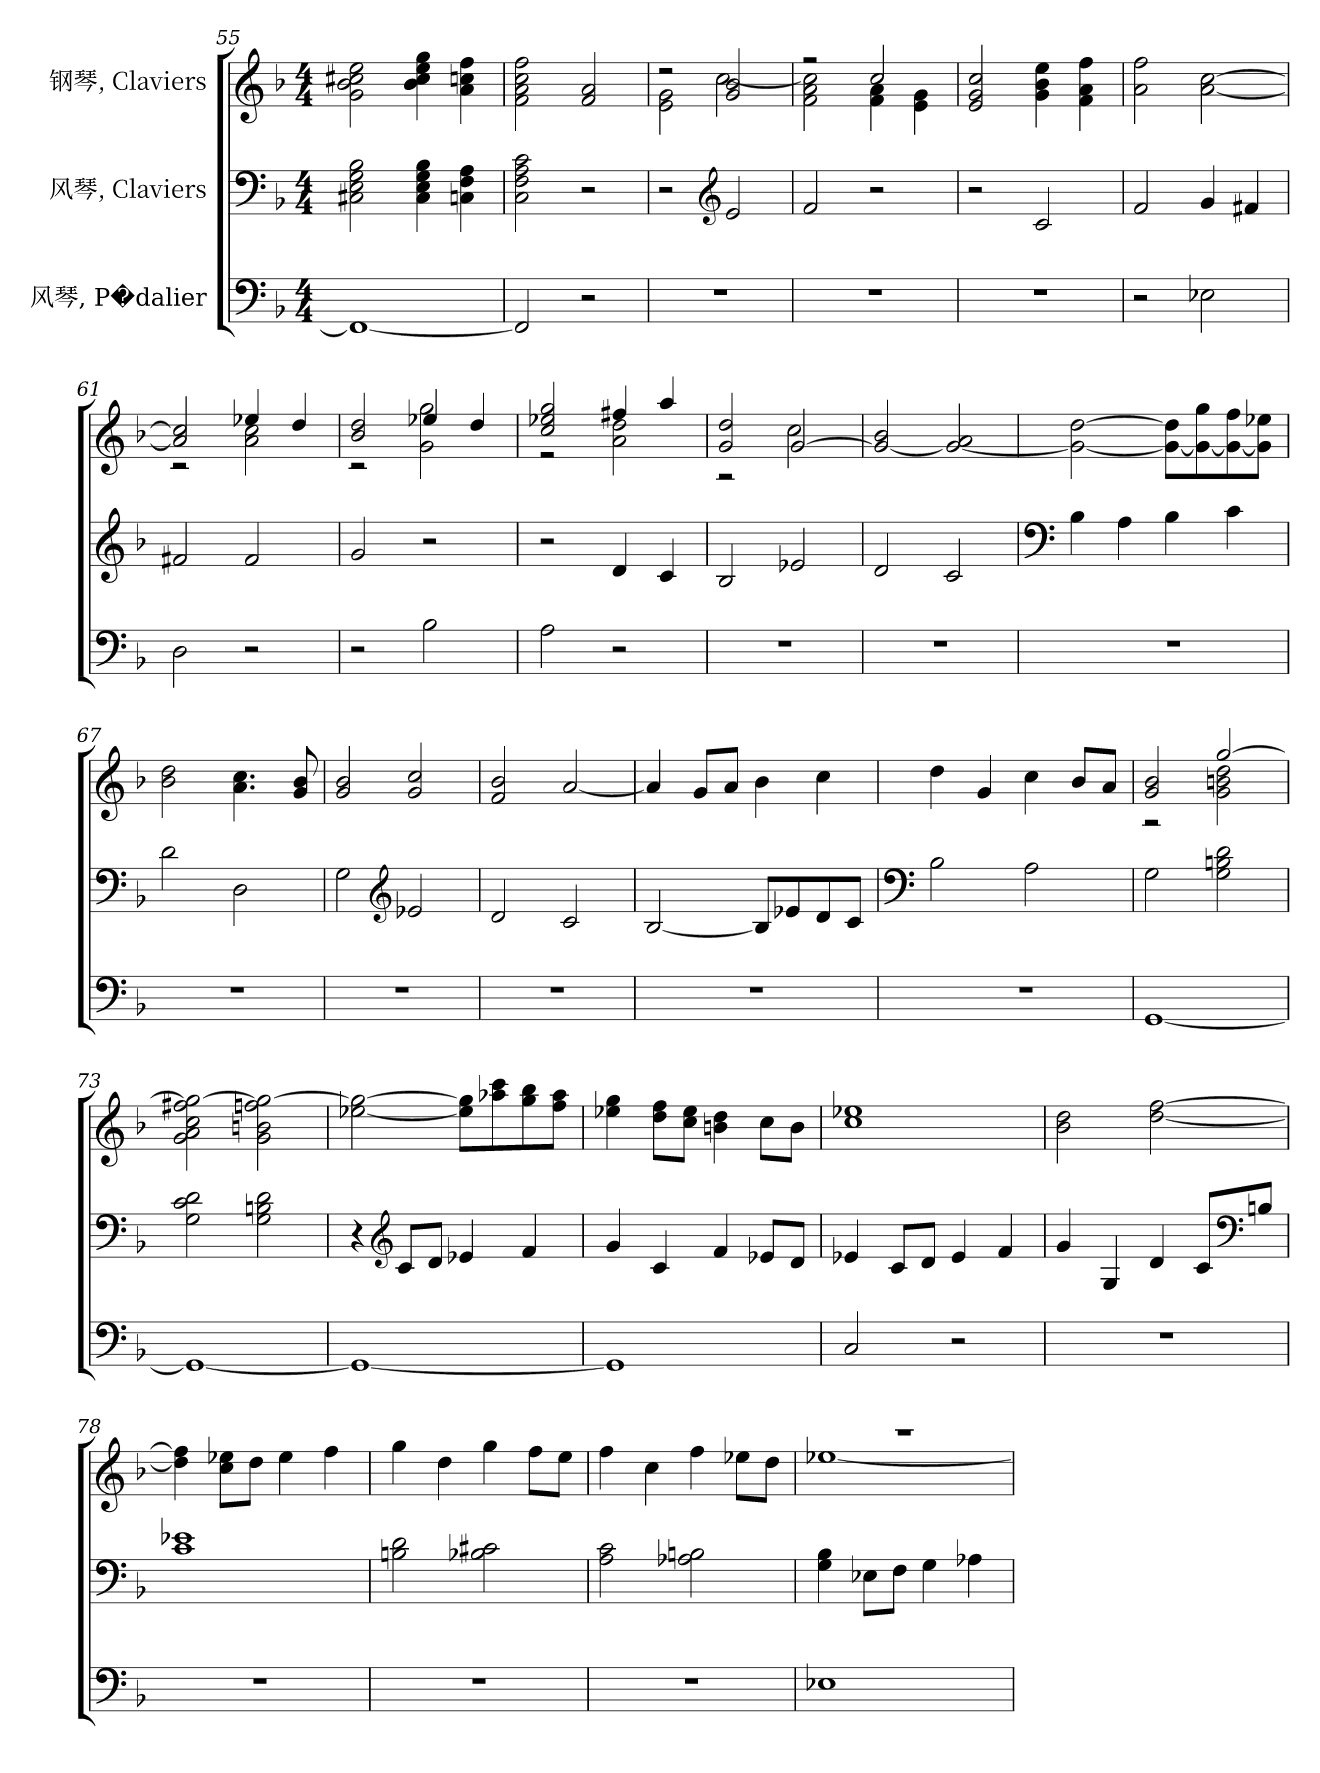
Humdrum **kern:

**kern	**kern	**kern
*part3	*part2	*part1
*staff3	*staff2	*staff1
*I"风琴, P�dalier	*I"风琴, Claviers	*I"钢琴, Claviers
*clefF4	*clefF4	*clefG2
*k[b-]	*k[b-]	*k[b-]
*M4/4	*M4/4	*M4/4
=55	=55	=55
1FF_	2C#X\ 2E\ 2G\ 2B-\	2g\ 2b-\ 2cc#X\ 2ee\
.	4C#\ 4E\ 4G\ 4B-\	4b-\ 4cc#\ 4ee\ 4gg\
.	4Cn\ 4F\ 4A\	4a\ 4ccn\ 4ff\
=56	=56	=56
2FF/]	2C\ 2F\ 2A\ 2c\	2f\ 2a\ 2cc\ 2ff\
2r	2r	2f/ 2a/
=57	=57	=57
*	*	*^
1r	2r	2r	2e\ 2g\
*	*clefG2	*	*
.	2e/	2g/ 2b-/	[2cc\
!!LO:LB:g=z	!!
=58	=58	=58	=58
1r	2f/	2r	2f\ 2a\ 2cc\]
.	2r	2cc/	4f\ 4a\
.	.	.	4e\ 4g\
*	*	*v	*v
=59	=59	=59
1r	2r	2e/ 2g/ 2cc/
.	2c/	4g\ 4b-\ 4ee\
.	.	4f\ 4a\ 4ff\
=60	=60	=60
2r	2f/	2a\ 2ff\
2E-X\	4g/	[2a\ [2cc\
.	4f#X/	.
=61	=61	=61
*	*	*^
2D\	2f#X/	2a/] 2cc/]	2r
2r	2f#/	4ee-X/	2a\ 2cc\
.	.	4dd/	.
=62	=62	=62	=62
2r	2g/	2b-/ 2dd/	2r
2B-\	2r	4ee-X/	2g\ 2gg\
.	.	4dd/	.
=63	=63	=63	=63
2A\	2r	2cc/ 2ee-X/ 2gg/	2r
2r	4d/	4ff#X/	2a\ 2dd\
.	4c/	4aa/	.
=64	=64	=64	=64
1r	2B-/	2g/ 2dd/	2r
.	2e-X/	[2g/	2cc\
*	*	*v	*v
=65	=65	=65
1r	2d/	2g/_ 2b-/
.	2c/	2g/_ 2a/
!!LO:PB:g=z
=66	=66	=66
*	*clefF4	*
1r	4B-\	2g\_ [2dd\
.	4A\	.
.	4B-\	8g\_ 8dd\]L
.	.	8g\_ 8gg\
.	4c\	8g\_ 8ff\
.	.	8g\] 8ee-X\J
=67	=67	=67
1r	2d\	2b-\ 2dd\
.	2D\	4.a\ 4.cc\
.	.	8g/ 8b-/
=68	=68	=68
1r	2G\	2g/ 2b-/
*	*clefG2	*
.	2e-X/	2g/ 2cc/
=69	=69	=69
1r	2d/	2f/ 2b-/
.	2c/	[2a/
=70	=70	=70
1r	[2B-/	4a/]
.	.	8g/L
.	.	8a/J
.	8B-/L]	4b-\
.	8e-X/	.
.	8d/	4cc\
.	8c/J	.
=71	=71	=71
*	*clefF4	*
1r	2B-\	4dd\
.	.	4g/
.	2A\	4cc\
.	.	8b-/L
.	.	8a/J
=72	=72	=72
*	*	*^
[1GG	2G\	2g/ 2b-/	2r
.	2G\ 2Bn\ 2d\	[2gg/	2g\ 2bn\ 2dd\
*	*	*v	*v
!!LO:LB:g=z
=73	=73	=73
1GG_	2G\ 2c\ 2d\	2g\ 2a\ 2cc\ 2ff#X\ 2gg\_
.	2G\ 2Bn\ 2d\	2g\ 2bn\ 2ffn\ 2gg\_
=74	=74	=74
1GG_	4r	[2ee-X\ 2gg\_
*	*clefG2	*
.	8c/L	.
.	8d/J	.
.	4e-X/	8ee-\] 8gg\]L
.	.	8aa-X\ 8ccc\
.	4f/	8gg\ 8bb-\
.	.	8ff\ 8aa-\J
=75	=75	=75
1GG]	4g/	4ee-X\ 4gg\
.	4c/	8dd\ 8ff\L
.	.	8cc\ 8ee-\J
.	4f/	4bn\ 4dd\
.	8e-X/L	8cc\L
.	8d/J	8b\J
=76	=76	=76
2C/	4e-X/	1cc 1ee-X
.	8c/L	.
.	8d/J	.
2r	4e-/	.
.	4f/	.
=77	=77	=77
1r	4g/	2b-\ 2dd\
.	4G/	.
.	4d/	[2dd\ [2ff\
.	8c/L	.
*	*clefF4	*
.	8Bn/J	.
!!LO:LB:g=z
=78	=78	=78
1r	1c 1e-X	4dd\] 4ff\]
.	.	8cc\ 8ee-X\L
.	.	8dd\J
.	.	4ee-\
.	.	4ff\
=79	=79	=79
1r	2Bn\ 2d\	4gg\
.	.	4dd\
.	2B-X\ 2c#X\	4gg\
.	.	8ff\L
.	.	8ee\J
=80	=80	=80
1r	2A\ 2c\	4ff\
.	.	4cc\
.	2A-X\ 2Bn\	4ff\
.	.	8ee-X\L
.	.	8dd\J
=81	=81	=81
*	*	*^
1E-X	4G\ 4B-\	1r	[1ee-X
.	8E-X\L	.	.
.	8F\J	.	.
.	4G\	.	.
.	4A-X\	.	.
*	*	*v	*v
=	=	=
*-	*-	*-
